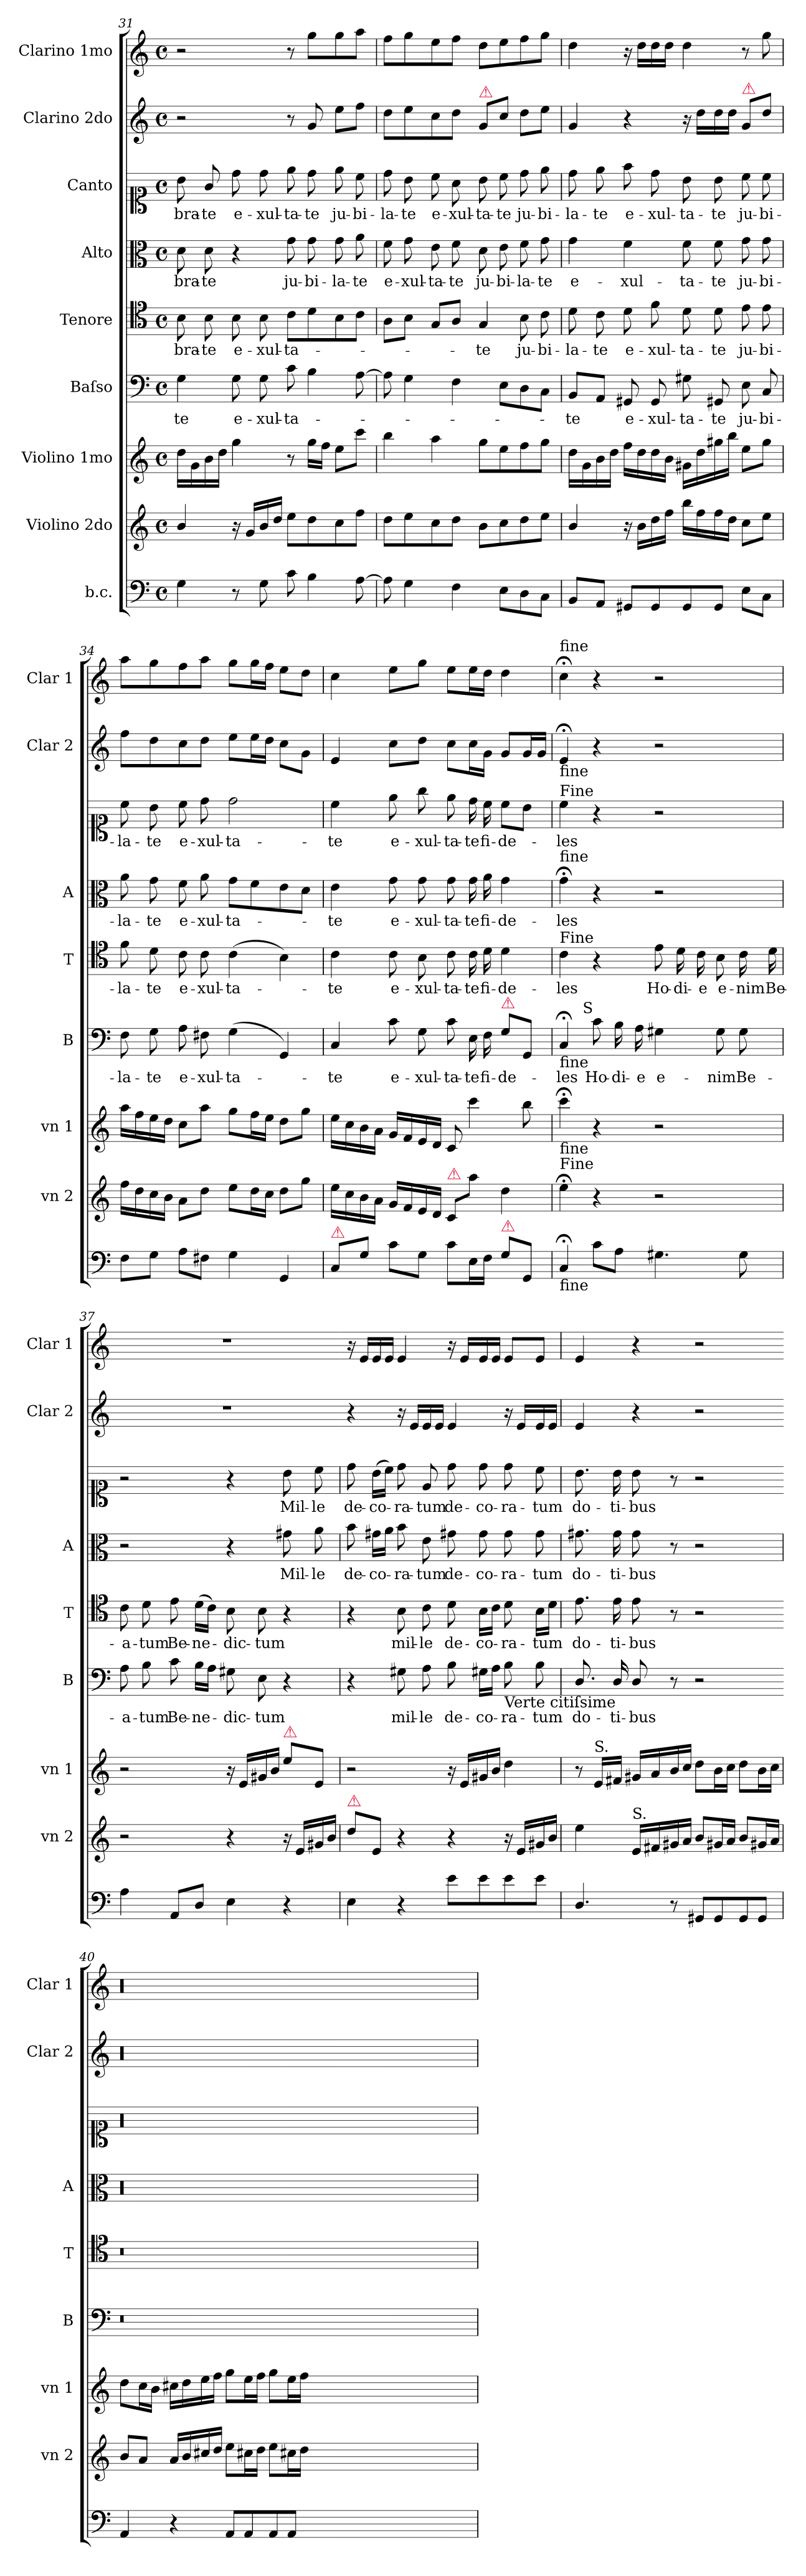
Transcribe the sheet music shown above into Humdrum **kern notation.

**kern	**kern	**kern	**kern	**text	**kern	**text	**kern	**text	**kern	**text	**kern	**kern
*part9	*part8	*part7	*part6	*part6	*part5	*part5	*part4	*part4	*part3	*part3	*part2	*part1
*staff9	*staff8	*staff7	*staff6	*staff6	*staff5	*staff5	*staff4	*staff4	*staff3	*staff3	*staff2	*staff1
*I"b.c.	*I"Violino 2do	*I"Violino 1mo	*I"Baſso	*	*I"Tenore	*	*I"Alto	*	*I"Canto	*	*I"Clarino 2do	*I"Clarino 1mo
*	*I'vn 2	*I'vn 1	*I'B	*	*I'T	*	*I'A	*	*	*	*I'Clar 2	*I'Clar 1
*clefF4	*clefG2	*clefG2	*clefF4	*	*clefC4	*	*clefC3	*	*clefC1	*	*clefG2	*clefG2
*k[]	*k[]	*k[]	*k[]	*	*k[]	*	*k[]	*	*k[]	*	*k[]	*k[]
*M4/4	*M4/4	*M4/4	*M4/4	*	*M4/4	*	*M4/4	*	*M4/4	*	*M4/4	*M4/4
*met(c)	*met(c)	*met(c)	*met(c)	*	*met(c)	*	*met(c)	*	*met(c)	*	*met(c)	*met(c)
=31	=31	=31	=31	=31	=31	=31	=31	=31	=31	=31	=31	=31
4G\	4b/	16dd\LL	4G\	-te	8B\	-bra-	8d\	-bra-	8b\	-bra-	2r	2r
.	.	16g\	.	.	.	.	.	.	.	.	.	.
.	.	16b\	.	.	8B\	-te	8d\	-te	8g/	-te	.	.
.	.	16dd\JJ	.	.	.	.	.	.	.	.	.	.
8r	16r	4gg\	8G\	e-	8B\	e-	4r	.	8dd\	e-	.	.
.	16g/LL	.	.	.	.	.	.	.	.	.	.	.
8G\	16b/	.	8G\	-xul-	8B\	-xul-	.	.	8dd\	-xul-	.	.
.	16dd/JJ	.	.	.	.	.	.	.	.	.	.	.
8c\	8ee\L	8r	8c\	-ta-	8c\L	-ta-	8g\	ju-	8ee\	-ta-	8r	8r
4B\	8dd\	16gg\LL	4B\	.	8d\	.	8g\	-bi-	8dd\	-te	8g/	8gg\L
.	.	16ff\JJ	.	.	.	.	.	.	.	.	.	.
.	8cc\	8ee\L	.	.	8B\	.	8g\	-la-	8ee\	ju-	8ee\L	8gg\
[8A\	8ff\J	8ccc\J	[8A\	.	8c\J	.	8a\	-te	8cc\	-bi-	8ff\J	8aa\J
=32	=32	=32	=32	=32	=32	=32	=32	=32	=32	=32	=32	=32
8A\]	8dd\L	4bb\	8A\]	.	8A\L	.	8f\	e-	8dd\	-la-	8dd\L	8ff\L
4G\	8ee\	.	4G\	.	8B\J	.	8g\	-xul-	8b\	-te	8ee\	8gg\
.	8cc\	4aa\	.	.	8G/L	.	8e\	-ta-	8cc\	e-	8cc\	8ee\
4F\	8dd\J	.	4F\	.	8A/J	.	8f\	-te	8a\	-xul-	8dd\J	8ff\J
!	!	!	!	!	!	!	!	!	!	!	!LO:TX:a:color=crimson:t=⚠	!
.	8b\L	8gg\L	.	.	4G/	-te	8d\	ju-	8b\	-ta-	8g/L	8dd\L
8E\L	8cc\	8ee\	8E\L	.	.	.	8e\	-bi-	8cc\	-te	8cc\J	8ee\
8D\	8dd\	8ff\	8D\	.	8B\	ju-	8f\	-la-	8dd\	ju-	8dd\L	8ff\
8C\J	8ee\J	8gg\J	8C\J	.	8c\	-bi-	8g\	-te	8ee\	-bi-	8ee\J	8gg\J
=33	=33	=33	=33	=33	=33	=33	=33	=33	=33	=33	=33	=33
8BB/L	4b/	16dd\LL	8BB/L	-te	8d\	-la-	4g\	e-	8dd\	-la-	4g/	4dd\
.	.	16g\	.	.	.	.	.	.	.	.	.	.
8AA/J	.	16b\	8AA/J	.	8c\	-te	.	.	8ee\	-te	.	.
.	.	16dd\JJ	.	.	.	.	.	.	.	.	.	.
8GG#X/L	16r	16ff\LL	8GG#X/	e-	8d\	e-	4f\	-xul-	8ff\	e-	4r	16r
.	16b\LL	16dd\	.	.	.	.	.	.	.	.	.	16dd\LL
8GG#/	16dd\	16dd\	8GG#/	-xul-	8f\	-xul-	.	.	8dd\	-xul-	.	16dd\
.	16ff\JJ	16b\JJ	.	.	.	.	.	.	.	.	.	16dd\JJ
8GG#/	16bb\LL	16g#X\LL	8G#X\	-ta-	8d\	-ta-	8f\	-ta-	8b\	-ta-	16r	4dd\
.	16ff\	16dd\	.	.	.	.	.	.	.	.	16dd\LL	.
8GG#/J	16ff\	16gg#X\	8GG#X/	-te	8d\	-te	8f\	-te	8b\	-te	16dd\	.
.	16dd\JJ	16bb\JJ	.	.	.	.	.	.	.	.	16dd\JJ	.
!	!	!	!	!	!	!	!	!	!	!	!LO:TX:a:color=crimson:t=⚠	!
8E\L	8cc\L	8ee\L	8E\	ju-	8e\	ju-	8g\	ju-	8cc\	ju-	8g/L	8r
8C\J	8ee\J	8gg#\J	8C/	-bi-	8e\	-bi-	8g\	-bi-	8cc\	-bi-	8dd\J	8gg\
=34	=34	=34	=34	=34	=34	=34	=34	=34	=34	=34	=34	=34
8F\L	16ff\LL	16aa\LL	8F\	-la-	8f\	-la-	8a\	-la-	8cc\	-la-	8ff\L	8aa\L
.	16dd\	16ff\	.	.	.	.	.	.	.	.	.	.
8G\J	16cc\	16ee\	8G\	-te	8d\	-te	8g\	-te	8b\	-te	8dd\	8gg\
.	16b\JJ	16dd\JJ	.	.	.	.	.	.	.	.	.	.
8A\L	8a\L	8cc\L	8A\	e-	8c\	e-	8f\	e-	8cc\	e-	8cc\	8ff\
8F#X\J	8dd\J	8aa\J	8F#X\	-xul-	8c\	-xul-	8a\	-xul-	8dd\	-xul-	8dd\J	8aa\J
4G\	8ee\L	8gg\L	(4G\	-ta-	(4c\	-ta-	8g\L	-ta-	2dd\	-ta-	8ee\L	8gg\L
.	16dd\L	16ff\L	.	.	.	.	8f\	.	.	.	16ee\L	16gg\L
.	16cc\JJ	16ee\JJ	.	.	.	.	.	.	.	.	16dd\JJ	16ff\JJ
4GG/	8dd\L	8dd\L	4GG/)	.	4B\)	.	8e\	.	.	.	8cc\L	8ee\L
.	8gg\J	8gg\J	.	.	.	.	8d\J	.	.	.	8g\J	8dd\J
=35	=35	=35	=35	=35	=35	=35	=35	=35	=35	=35	=35	=35
!LO:TX:a:color=crimson:t=⚠	!	!	!	!	!	!	!	!	!	!	!	!
8C/L	16ee\LL	16ee\LL	4C/	-te	4c\	-te	4e\	-te	4cc\	-te	4e/	4cc\
.	16cc\	16cc\	.	.	.	.	.	.	.	.	.	.
8G\J	16b\	16b\	.	.	.	.	.	.	.	.	.	.
.	16a\JJ	16a\JJ	.	.	.	.	.	.	.	.	.	.
8c\L	16g/LL	16g/LL	8c\	e-	8c\	e-	8g\	e-	8ee\	e-	8cc\L	8ee\L
.	16f/	16f/	.	.	.	.	.	.	.	.	.	.
8G\J	16e/	16e/	8G\	-xul-	8B\	-xul-	8g\	-xul-	8gg\	-xul-	8dd\J	8gg\J
.	16d/JJ	16d/JJ	.	.	.	.	.	.	.	.	.	.
!	!LO:TX:a:color=crimson:t=⚠	!	!	!	!	!	!	!	!	!	!	!
8c\L	8c/L	8c/	8c\	-ta-	8c\	-ta-	8g\	-ta-	8ee\	-ta-	8cc\L	8ee\L
16E\L	8aa\J	4ccc\	16E\	-te	16c\	-te	16g\	-te	16dd\	-te	16cc\L	16ee\L
16F\JJ	.	.	16F\	fi-	16d\	fi-	16a\	fi-	16cc\	fi-	16g\JJ	16dd\JJ
!	!	!	!LO:TX:a:color=crimson:t=⚠	!	!	!	!	!	!	!	!	!
!LO:TX:a:color=crimson:t=⚠	!	!	!	!	!	!	!	!	!	!	!	!
8G\L	4dd\	.	8G\L	-de-	4d\	-de-	4g\	-de-	8cc\L	-de-	8g/L	4dd\
8GG/J	.	8bb\	8GG/J	.	.	.	.	.	8b\J	.	16g/L	.
.	.	.	.	.	.	.	.	.	.	.	16g/JJ	.
=36	=36	=36	=36	=36	=36	=36	=36	=36	=36	=36	=36	=36
!	!	!	!	!	!	!	!	!	!	!	!	!LO:TX:a:t=fine
!	!	!	!	!	!	!	!	!	!	!	!LO:TX:b:t=fine	!
!	!	!	!	!	!	!	!	!	!LO:TX:a:t=Fine	!	!	!
!	!	!	!	!	!	!	!LO:TX:a:t=fine	!	!	!	!	!
!	!	!	!	!	!LO:TX:a:t=Fine	!	!	!	!	!	!	!
!	!	!	!LO:TX:b:t=fine	!	!	!	!	!	!	!	!	!
!	!	!LO:TX:b:t=fine	!	!	!	!	!	!	!	!	!	!
!	!LO:TX:a:t=Fine	!	!	!	!	!	!	!	!	!	!	!
!LO:TX:b:t=fine	!	!	!	!	!	!	!	!	!	!	!	!
4C;<;/	4ee;\	4ccc;<\	4C;</	-les	4c\	-les	4g;<;\	-les	4cc\	-les	4e;<;/	4cc;<;\
!	!	!	!LO:TX:a:rj:t=S	!	!	!	!	!	!	!	!	!
8c\L	4r	4r	8c\	Ho-	4r	.	4r	.	4r	.	4r	4r
8A\J	.	.	16B\	-di-	.	.	.	.	.	.	.	.
.	.	.	16A\	-e	.	.	.	.	.	.	.	.
4.G#X\	2r	2r	4G#X\	e-	8e\	Ho-	2r	.	2r	.	2r	2r
.	.	.	.	.	16d\	-di-	.	.	.	.	.	.
.	.	.	.	.	16c\	-e	.	.	.	.	.	.
.	.	.	8G#\	-nim	8B\	e-	.	.	.	.	.	.
8G#\	.	.	8G#\	Be-	16c\	-nim	.	.	.	.	.	.
.	.	.	.	.	16d\	Be-	.	.	.	.	.	.
=37	=37	=37	=37	=37	=37	=37	=37	=37	=37	=37	=37	=37
4A\	2r	2r	8A\	-a-	8c\	-a-	2r	.	2r	.	1r	1r
.	.	.	8B\	-tum	8d\	-tum	.	.	.	.	.	.
8AA/L	.	.	8c\	Be-	8e\	Be-	.	.	.	.	.	.
8D/J	.	.	16B\LL	-ne-	(16d\LL	-ne-	.	.	.	.	.	.
.	.	.	16A\JJ	.	16c\JJ)	.	.	.	.	.	.	.
4E\	4r	16r	8G#X\	-dic-	8B\	-dic-	4r	.	4r	.	.	.
.	.	16e/LL	.	.	.	.	.	.	.	.	.	.
.	.	16g#X/	8E\	-tum	8B\	-tum	.	.	.	.	.	.
.	.	16b/JJ	.	.	.	.	.	.	.	.	.	.
!	!	!LO:TX:a:color=crimson:t=⚠	!	!	!	!	!	!	!	!	!	!
4r	16r	8ee\L	4r	.	4r	.	8g#X\	Mil-	8b\	Mil-	.	.
.	16e/LL	.	.	.	.	.	.	.	.	.	.	.
.	16g#X/	8e/J	.	.	.	.	8a\	-le	8cc\	-le	.	.
.	16b/JJ	.	.	.	.	.	.	.	.	.	.	.
=38	=38	=38	=38	=38	=38	=38	=38	=38	=38	=38	=38-	=38
!	!LO:TX:a:color=crimson:t=⚠	!	!	!	!	!	!	!	!	!	!	!
4E\	8dd\L	2r	4r	.	4r	.	8b\	de-	8dd\	de-	4r	16r
.	.	.	.	.	.	.	.	.	.	.	.	16e/LL
.	8e/J	.	.	.	.	.	16g#X\LL	-co-	(16b\LL	-co-	.	16e/
.	.	.	.	.	.	.	16a\JJ	.	16cc\JJ)	.	.	16e/JJ
4r	4r	.	8G#X\	mil-	8B\	mil-	8b\	-ra-	8dd\	-ra-	16r	4e/
.	.	.	.	.	.	.	.	.	.	.	16e/LL	.
.	.	.	8A\	-le	8c\	-le	8e\	-tum	8e/	-tum	16e/	.
.	.	.	.	.	.	.	.	.	.	.	16e/JJ	.
8e\L	4r	16r	8B\	de-	8d\	de-	8g#X\	de-	8dd\	de-	4e/	16r
.	.	16e/LL	.	.	.	.	.	.	.	.	.	16e/LL
8e\	.	16g#X/	16G#X\LL	-co-	16B\LL	-co-	8g#\	-co-	8dd\	-co-	.	16e/
.	.	16b/JJ	16A\JJ	.	16c\JJ	.	.	.	.	.	.	16e/JJ
!	!	!	!LO:TX:b:t=Verte citiſsime	!	!	!	!	!	!	!	!	!
8e\	16r	4dd\	8B\	-ra-	8d\	-ra-	8g#\	-ra-	8dd\	-ra-	16r	8e/L
.	16e/LL	.	.	.	.	.	.	.	.	.	16e/LL	.
8e\J	16g#X/	.	8B\	-tum	16B\LL	-tum	8g#\	-tum	8cc\	-tum	16e/	8e/J
.	16b/JJ	.	.	.	16d\JJ	.	.	.	.	.	16e/JJ	.
=39	=39	=39	=39	=39	=39	=39	=39	=39	=39	=39	=39	=39
4.D/	4ee\	8r	8.D/	do-	8.e\	do-	8.g#X\	do-	8.b\	do-	4e/	4e/
!	!	!LO:TX:a:t=S.	!	!	!	!	!	!	!	!	!	!
.	.	16e/LL	.	.	.	.	.	.	.	.	.	.
.	.	16f#X/JJ	16D/	-ti-	16e\	-ti-	16g#\	-ti-	16b\	-ti-	.	.
!	!LO:TX:a:t=S.	!	!	!	!	!	!	!	!	!	!	!
.	16e/LL	16g#X/LL	8D/	-bus	8e\	-bus	8g#\	-bus	8b\	-bus	4r	4r
.	16f#X/	16a/	.	.	.	.	.	.	.	.	.	.
8r	16g#X/	16b/	8r	.	8r	.	8r	.	8r	.	.	.
.	16a/JJ	16cc/JJ	.	.	.	.	.	.	.	.	.	.
8GG#X/L	8b/L	8dd\L	2r	.	2r	.	2r	.	2r	.	2r	2r
8GG#/	16g#X/L	16b\L	.	.	.	.	.	.	.	.	.	.
.	16a/JJ	16cc\JJ	.	.	.	.	.	.	.	.	.	.
8GG#/	8b/L	8dd\L	.	.	.	.	.	.	.	.	.	.
8GG#/J	16g#X/L	16b\L	.	.	.	.	.	.	.	.	.	.
.	16a/JJ	16cc\JJ	.	.	.	.	.	.	.	.	.	.
=40	=40	=40	=40-	=40-	=40-	=40-	=40	=40-	=40-	=40-	=40-	=40-
4AA/	8b/L	8dd\L	0r	.	0r	.	00r	.	00r	.	00r	00r
.	8a/J	16cc\L	.	.	.	.	.	.	.	.	.	.
.	.	16b\JJ	.	.	.	.	.	.	.	.	.	.
4r	16a/LL	16cc#X\LL	.	.	.	.	.	.	.	.	.	.
.	16b/	16dd\	.	.	.	.	.	.	.	.	.	.
.	16cc#X/	16ee\	.	.	.	.	.	.	.	.	.	.
.	16dd/JJ	16ff\JJ	.	.	.	.	.	.	.	.	.	.
8AA/L	8ee\L	8gg\L	.	.	.	.	.	.	.	.	.	.
8AA/	16cc#X\L	16ee\L	.	.	.	.	.	.	.	.	.	.
.	16dd\JJ	16ff\JJ	.	.	.	.	.	.	.	.	.	.
8AA/	8ee\L	8gg\L	.	.	.	.	.	.	.	.	.	.
8AA/J	16cc#X\L	16ee\L	.	.	.	.	.	.	.	.	.	.
.	16dd\JJ	16ff\JJ	.	.	.	.	.	.	.	.	.	.
0.ryy	0.ryy	0.ryy	.	.	.	.	.	.	.	.	.	.
.	.	.	0ryy	.	0ryy	.	.	.	.	.	.	.
=	=	=	=	=	=	=	=	=	=	=	=	=
*-	*-	*-	*-	*-	*-	*-	*-	*-	*-	*-	*-	*-
